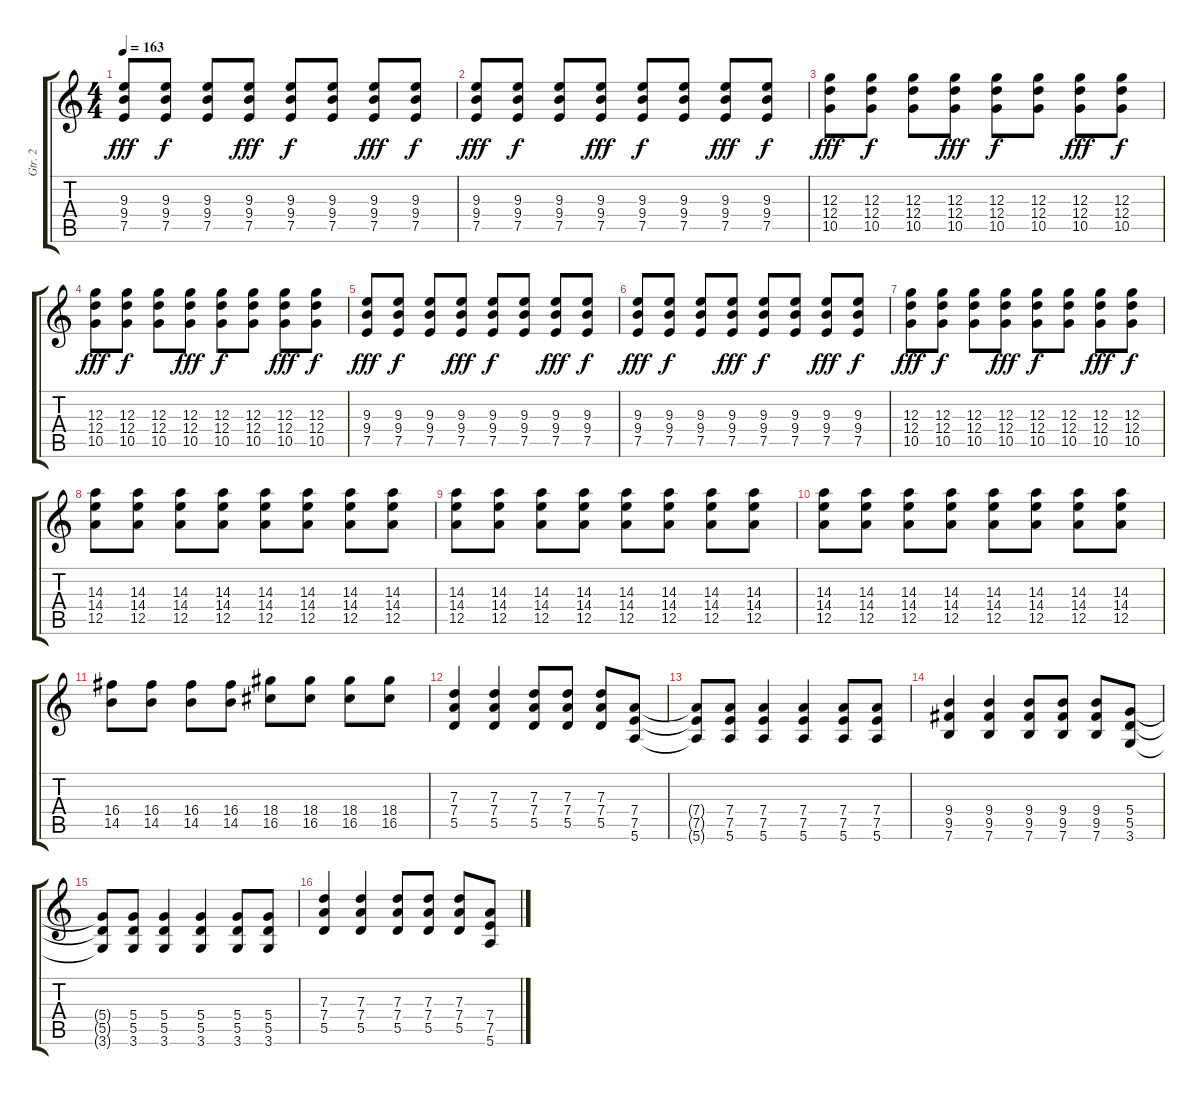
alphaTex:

\track ("Gtr. 2" "Gtr. 2") {instrument distortionguitar}
\staff {score tabs}
\tuning (E4 B3 G3 D3 A2 E2) {hide}
\ts (4 4)
\tempo 163
\clef g2
\ks c
(9.3 9.4 7.5).8{dy fff volume 14 instrument distortionguitar} (9.3 9.4 7.5).8{dy f} (9.3 9.4 7.5).8 (9.3 9.4 7.5).8{dy fff} (9.3 9.4 7.5).8{dy f} (9.3 9.4 7.5).8 (9.3 9.4 7.5).8{dy fff} (9.3 9.4 7.5).8{dy f} |
(9.3 9.4 7.5).8{dy fff} (9.3 9.4 7.5).8{dy f} (9.3 9.4 7.5).8 (9.3 9.4 7.5).8{dy fff} (9.3 9.4 7.5).8{dy f} (9.3 9.4 7.5).8 (9.3 9.4 7.5).8{dy fff} (9.3 9.4 7.5).8{dy f} |
(12.3 12.4 10.5).8{dy fff} (12.3 12.4 10.5).8{dy f} (12.3 12.4 10.5).8 (12.3 12.4 10.5).8{dy fff} (12.3 12.4 10.5).8{dy f} (12.3 12.4 10.5).8 (12.3 12.4 10.5).8{dy fff} (12.3 12.4 10.5).8{dy f} |
(12.3 12.4 10.5).8{dy fff} (12.3 12.4 10.5).8{dy f} (12.3 12.4 10.5).8 (12.3 12.4 10.5).8{dy fff} (12.3 12.4 10.5).8{dy f} (12.3 12.4 10.5).8 (12.3 12.4 10.5).8{dy fff} (12.3 12.4 10.5).8{dy f} |
(9.3 9.4 7.5).8{dy fff} (9.3 9.4 7.5).8{dy f} (9.3 9.4 7.5).8 (9.3 9.4 7.5).8{dy fff} (9.3 9.4 7.5).8{dy f} (9.3 9.4 7.5).8 (9.3 9.4 7.5).8{dy fff} (9.3 9.4 7.5).8{dy f} |
(9.3 9.4 7.5).8{dy fff} (9.3 9.4 7.5).8{dy f} (9.3 9.4 7.5).8 (9.3 9.4 7.5).8{dy fff} (9.3 9.4 7.5).8{dy f} (9.3 9.4 7.5).8 (9.3 9.4 7.5).8{dy fff} (9.3 9.4 7.5).8{dy f} |
(12.3 12.4 10.5).8{dy fff} (12.3 12.4 10.5).8{dy f} (12.3 12.4 10.5).8 (12.3 12.4 10.5).8{dy fff} (12.3 12.4 10.5).8{dy f} (12.3 12.4 10.5).8 (12.3 12.4 10.5).8{dy fff} (12.3 12.4 10.5).8{dy f} |
(14.3 14.4 12.5).8 (14.3 14.4 12.5).8 (14.3 14.4 12.5).8 (14.3 14.4 12.5).8 (14.3 14.4 12.5).8 (14.3 14.4 12.5).8 (14.3 14.4 12.5).8 (14.3 14.4 12.5).8 |
(14.3 14.4 12.5).8 (14.3 14.4 12.5).8 (14.3 14.4 12.5).8 (14.3 14.4 12.5).8 (14.3 14.4 12.5).8 (14.3 14.4 12.5).8 (14.3 14.4 12.5).8 (14.3 14.4 12.5).8 |
(14.3 14.4 12.5).8 (14.3 14.4 12.5).8 (14.3 14.4 12.5).8 (14.3 14.4 12.5).8 (14.3 14.4 12.5).8 (14.3 14.4 12.5).8 (14.3 14.4 12.5).8 (14.3 14.4 12.5).8 |
(16.4 14.5).8 (16.4 14.5).8 (16.4 14.5).8 (16.4 14.5).8 (18.4 16.5).8 (18.4 16.5).8 (18.4 16.5).8 (18.4 16.5).8 |
(7.3 7.4 5.5).4 (7.3 7.4 5.5).4 (7.3 7.4 5.5).8 (7.3 7.4 5.5).8 (7.3 7.4 5.5).8 (7.4 7.5 5.6).8 |
(7.4{t} 7.5{t} 5.6{t}).8 (7.4 7.5 5.6).8 (7.4 7.5 5.6).4 (7.4 7.5 5.6).4 (7.4 7.5 5.6).8 (7.4 7.5 5.6).8 |
(9.4 9.5 7.6).4 (9.4 9.5 7.6).4 (9.4 9.5 7.6).8 (9.4 9.5 7.6).8 (9.4 9.5 7.6).8 (5.4 5.5 3.6).8 |
(5.4{t} 5.5{t} 3.6{t}).8 (5.4 5.5 3.6).8 (5.4 5.5 3.6).4 (5.4 5.5 3.6).4 (5.4 5.5 3.6).8 (5.4 5.5 3.6).8 |
(7.3 7.4 5.5).4 (7.3 7.4 5.5).4 (7.3 7.4 5.5).8 (7.3 7.4 5.5).8 (7.3 7.4 5.5).8 (7.4 7.5 5.6).8
